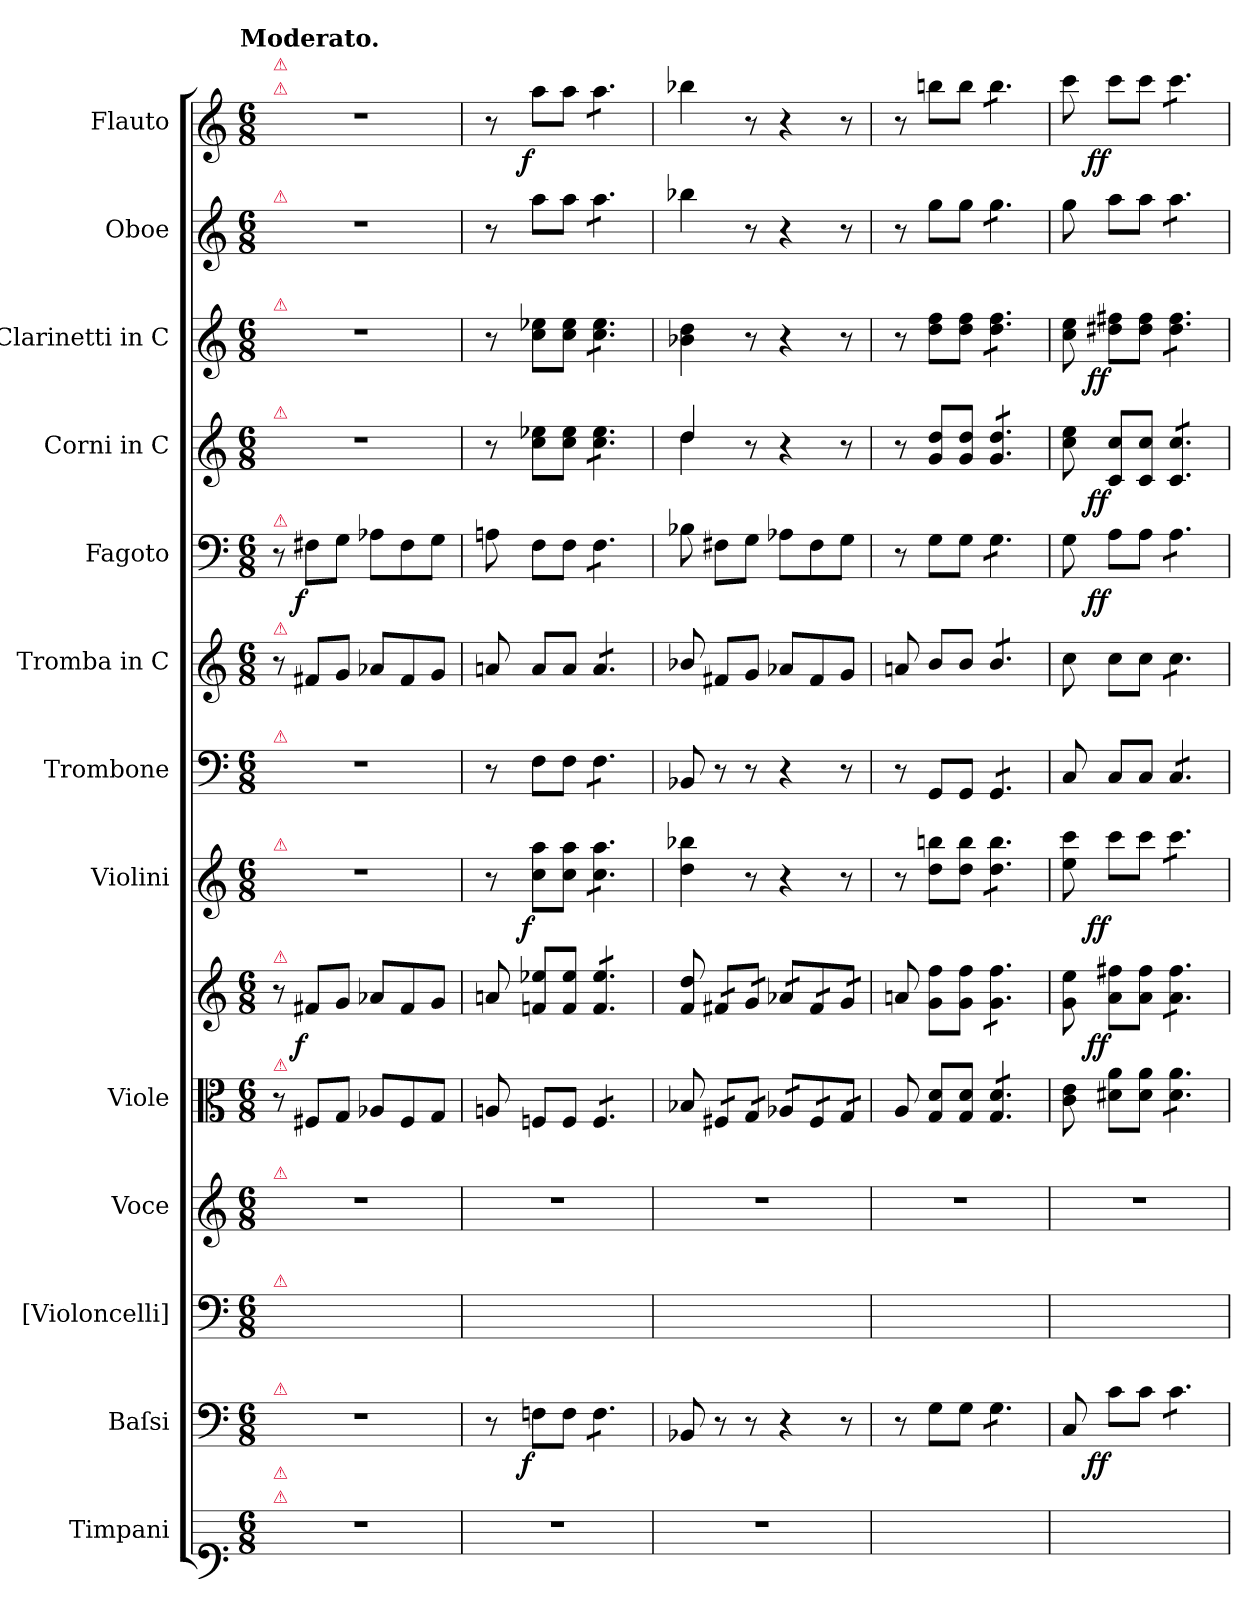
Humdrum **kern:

**kern	**kern	**dynam	**kern	**kern	**kern	**kern	**dynam	**kern	**dynam	**kern	**kern	**kern	**dynam	**kern	**dynam	**kern	**dynam	**kern	**kern	**dynam
*part14	*part13	*part13	*part12	*part11	*part10	*part9	*part9	*part8	*part8	*part7	*part6	*part5	*part5	*part4	*part4	*part3	*part3	*part2	*part1	*part1
*staff14	*staff13	*staff13	*staff12	*staff11	*staff10	*staff9	*staff9	*staff8	*staff8	*staff7	*staff6	*staff5	*staff5	*staff4	*staff4	*staff3	*staff3	*staff2	*staff1	*staff1
*I"Timpani	*I"Baſsi	*	*I"[Violoncelli]	*I"Voce	*I"Viole	*	*	*I"Violini	*	*I"Trombone	*I"Tromba in C	*I"Fagoto	*	*I"Corni in C	*	*I"Clarinetti in C	*	*I"Oboe	*I"Flauto	*
*I'Timp.	*I'B.	*	*I'Vc.	*I'V	*	*	*	*I'Vln	*	*I'Trb	*I'Tr-ba	*I'Fag.	*	*I'C. in C	*	*I'Cl. in C.	*	*I'Ob.	*I'Fl.	*
*clefF1	*clefF4	*	*clefF4	*clefG2	*clefC3	*clefG2	*	*clefG2	*	*clefF4	*clefG2	*clefF4	*	*clefG2	*	*clefG2	*	*clefG2	*clefG2	*
*k[]	*k[]	*	*k[]	*k[]	*k[]	*k[]	*	*k[]	*	*k[]	*k[]	*k[]	*	*k[]	*	*k[]	*	*k[]	*k[]	*
!!LO:TX:omd:t=Moderato.
*M6/8	*M6/8	*	*M6/8	*M6/8	*M6/8	*M6/8	*	*M6/8	*	*M6/8	*M6/8	*M6/8	*	*M6/8	*	*M6/8	*	*M6/8	*M6/8	*
=1	=1	=1	=1	=1	=1	=1	=1	=1	=1	=1	=1	=1	=1	=1	=1	=1	=1	=1	=1	=1
!	!	!	!	!	!	!	!	!	!	!	!	!	!	!	!	!	!	!	!LO:TX:a:color=crimson:t=⚠	!
!	!	!	!	!	!	!	!	!	!	!	!	!	!	!	!	!	!	!	!LO:TX:a:color=crimson:t=⚠	!
!	!	!	!	!	!	!	!	!	!	!	!	!	!	!	!	!	!	!LO:TX:a:color=crimson:t=⚠	!	!
!	!	!	!	!	!	!	!	!	!	!	!	!	!	!	!	!LO:TX:a:color=crimson:t=⚠	!	!	!	!
!	!	!	!	!	!	!	!	!	!	!	!	!	!	!LO:TX:a:color=crimson:t=⚠	!	!	!	!	!	!
!	!	!	!	!	!	!	!	!	!	!	!	!LO:TX:a:color=crimson:t=⚠	!	!	!	!	!	!	!	!
!	!	!	!	!	!	!	!	!	!	!	!LO:TX:a:color=crimson:t=⚠	!	!	!	!	!	!	!	!	!
!	!	!	!	!	!	!	!	!	!	!LO:TX:a:color=crimson:t=⚠	!	!	!	!	!	!	!	!	!	!
!	!	!	!	!	!	!	!	!LO:TX:a:color=crimson:t=⚠	!	!	!	!	!	!	!	!	!	!	!	!
!	!	!	!	!	!	!LO:TX:a:color=crimson:t=⚠	!	!	!	!	!	!	!	!	!	!	!	!	!	!
!	!	!	!	!	!LO:TX:a:color=crimson:t=⚠	!	!	!	!	!	!	!	!	!	!	!	!	!	!	!
!	!	!	!	!LO:TX:a:color=crimson:t=⚠	!	!	!	!	!	!	!	!	!	!	!	!	!	!	!	!
!	!	!	!LO:TX:a:color=crimson:t=⚠	!	!	!	!	!	!	!	!	!	!	!	!	!	!	!	!	!
!	!LO:TX:a:color=crimson:t=⚠	!	!	!	!	!	!	!	!	!	!	!	!	!	!	!	!	!	!	!
!LO:TX:a:color=crimson:t=⚠	!	!	!	!	!	!	!	!	!	!	!	!	!	!	!	!	!	!	!	!
!LO:TX:a:color=crimson:t=⚠	!	!	!	!	!	!	!	!	!	!	!	!	!	!	!	!	!	!	!	!
2.r	2.r	.	2.ryy	2.r	8r	8r	.	2.r	.	2.r	8r	8r	.	2.r	.	2.r	.	2.r	2.r	.
!	!	!	!	!	!	!	!LO:DY:b:rj	!	!	!	!	!	!LO:DY:b:rj	!	!	!	!	!	!	!
.	.	.	.	.	8F#X/L	8f#X/L	f	.	.	.	8f#X/L	8F#X\L	f	.	.	.	.	.	.	.
.	.	.	.	.	8G/J	8g/J	.	.	.	.	8g/J	8G\J	.	.	.	.	.	.	.	.
.	.	.	.	.	8A-X/L	8a-X/L	.	.	.	.	8a-X/L	8A-X\L	.	.	.	.	.	.	.	.
.	.	.	.	.	8F#/	8f#/	.	.	.	.	8f#/	8F#\	.	.	.	.	.	.	.	.
.	.	.	.	.	8G/J	8g/J	.	.	.	.	8g/J	8G\J	.	.	.	.	.	.	.	.
=2	=2	=2	=2	=2	=2	=2	=2	=2	=2	=2	=2	=2	=2	=2	=2	=2	=2	=2	=2	=2
2.r	8r	.	2.ryy	2.r	8An/	8an/	.	8r	.	8r	8an/	8An\	.	8r	.	8r	.	8r	8r	.
!	!	!LO:DY:b:rj	!	!	!	!	!	!	!LO:DY:b:rj	!	!	!	!	!	!	!	!	!	!	!LO:DY:b:rj
.	8Fn\L	f	.	.	8Fn/L	8fn/ 8ee-X/L	.	8cc\ 8aa\L	f	8F\L	8a/L	8F\L	.	8cc\ 8ee-X\L	.	8cc\ 8ee-X\L	.	8aa\L	8aa\L	f
.	8F\J	.	.	.	8F/J	8f/ 8ee-/J	.	8cc\ 8aa\J	.	8F\J	8a/J	8F\J	.	8cc\ 8ee-\J	.	8cc\ 8ee-\J	.	8aa\J	8aa\J	.
*	*tremolo	*	*	*	*	*	*	*	*	*	*	*	*	*	*	*	*	*	*	*
*	*	*	*	*	*tremolo	*	*	*	*	*	*	*	*	*	*	*	*	*	*	*
*	*	*	*	*	*	*tremolo	*	*	*	*	*	*	*	*	*	*	*	*	*	*
*	*	*	*	*	*	*	*	*tremolo	*	*	*	*	*	*	*	*	*	*	*	*
*	*	*	*	*	*	*	*	*	*	*tremolo	*	*	*	*	*	*	*	*	*	*
*	*	*	*	*	*	*	*	*	*	*	*tremolo	*	*	*	*	*	*	*	*	*
*	*	*	*	*	*	*	*	*	*	*	*	*tremolo	*	*	*	*	*	*	*	*
*	*	*	*	*	*	*	*	*	*	*	*	*	*	*tremolo	*	*	*	*	*	*
*	*	*	*	*	*	*	*	*	*	*	*	*	*	*	*	*tremolo	*	*	*	*
*	*	*	*	*	*	*	*	*	*	*	*	*	*	*	*	*	*	*tremolo	*	*
*	*	*	*	*	*	*	*	*	*	*	*	*	*	*	*	*	*	*	*tremolo	*
.	8F\L	.	.	.	8F/L	8f/ 8ee-/L	.	8cc\ 8aa\L	.	8F\L	8a/L	8F\L	.	8cc\ 8ee-\L	.	8cc\ 8ee-\L	.	8aa\L	8aa\L	.
.	8F\	.	.	.	8F/	8f/ 8ee-/	.	8cc\ 8aa\	.	8F\	8a/	8F\	.	8cc\ 8ee-\	.	8cc\ 8ee-\	.	8aa\	8aa\	.
.	8F\J	.	.	.	8F/J	8f/ 8ee-/J	.	8cc\ 8aa\J	.	8F\J	8a/J	8F\J	.	8cc\ 8ee-\J	.	8cc\ 8ee-\J	.	8aa\J	8aa\J	.
*	*	*	*	*	*	*	*	*	*	*	*	*	*	*	*	*	*	*	*Xtremolo	*
*	*	*	*	*	*	*	*	*	*	*	*	*	*	*	*	*	*	*Xtremolo	*	*
*	*	*	*	*	*	*	*	*	*	*	*	*	*	*	*	*Xtremolo	*	*	*	*
*	*	*	*	*	*	*	*	*	*	*	*	*	*	*Xtremolo	*	*	*	*	*	*
*	*	*	*	*	*	*	*	*	*	*	*	*Xtremolo	*	*	*	*	*	*	*	*
*	*	*	*	*	*	*	*	*	*	*	*Xtremolo	*	*	*	*	*	*	*	*	*
*	*	*	*	*	*	*	*	*	*	*Xtremolo	*	*	*	*	*	*	*	*	*	*
*	*	*	*	*	*	*	*	*Xtremolo	*	*	*	*	*	*	*	*	*	*	*	*
*	*	*	*	*	*	*Xtremolo	*	*	*	*	*	*	*	*	*	*	*	*	*	*
*	*	*	*	*	*Xtremolo	*	*	*	*	*	*	*	*	*	*	*	*	*	*	*
*	*Xtremolo	*	*	*	*	*	*	*	*	*	*	*	*	*	*	*	*	*	*	*
=3	=3	=3	=3	=3	=3	=3	=3	=3	=3	=3	=3	=3	=3	=3	=3	=3	=3	=3	=3	=3
*	*	*	*	*	*	*	*	*	*	*	*	*	*	*^	*	*	*	*	*	*
2.r	8BB-X/	.	2.ryy	2.r	8B-X/	8f/ 8dd/	.	4dd\ 4bb-X\	.	8BB-X/	8b-X/	8B-X\	.	4dd/	4dd\	.	4b-X\ 4dd\	.	4bb-X\	4bb-X\	.
*	*	*	*	*	*tremolo	*	*	*	*	*	*	*	*	*	*	*	*	*	*	*	*
*	*	*	*	*	*	*tremolo	*	*	*	*	*	*	*	*	*	*	*	*	*	*	*
.	8r	.	.	.	16F#X/LL	16f#X/LL	.	.	.	8r	8f#X/L	8F#X\L	.	.	.	.	.	.	.	.	.
.	.	.	.	.	16F#X/	16f#X/	.	.	.	.	.	.	.	.	.	.	.	.	.	.	.
.	8r	.	.	.	16G/	16g/	.	8r	.	8r	8g/J	8G\J	.	8r	8rcyy	.	8r	.	8r	8r	.
.	.	.	.	.	16G/JJ	16g/JJ	.	.	.	.	.	.	.	.	.	.	.	.	.	.	.
.	4r	.	.	.	16A-X/LL	16a-X/LL	.	4r	.	4r	8a-X/L	8A-X\L	.	4r	4rcyy	.	4r	.	4r	4r	.
.	.	.	.	.	16A-X/	16a-X/	.	.	.	.	.	.	.	.	.	.	.	.	.	.	.
.	.	.	.	.	16F#/	16f#/	.	.	.	.	8f#/	8F#\	.	.	.	.	.	.	.	.	.
.	.	.	.	.	16F#/	16f#/	.	.	.	.	.	.	.	.	.	.	.	.	.	.	.
.	8r	.	.	.	16G/	16g/	.	8r	.	8r	8g/J	8G\J	.	8r	8rcyy	.	8r	.	8r	8r	.
.	.	.	.	.	16G/JJ	16g/JJ	.	.	.	.	.	.	.	.	.	.	.	.	.	.	.
*	*	*	*	*	*	*Xtremolo	*	*	*	*	*	*	*	*	*	*	*	*	*	*	*
*	*	*	*	*	*Xtremolo	*	*	*	*	*	*	*	*	*	*	*	*	*	*	*	*
*	*	*	*	*	*	*	*	*	*	*	*	*	*	*v	*v	*	*	*	*	*	*
=4	=4	=4	=4	=4	=4	=4	=4	=4	=4	=4	=4	=4	=4	=4	=4	=4	=4	=4	=4	=4
2.ryy	8r	.	2.ryy	2.r	8A/	8an/	.	8r	.	8r	8an/	8r	.	8r	.	8r	.	8r	8r	.
.	8G\L	.	.	.	8G/ 8d/L	8g\ 8ff\L	.	8dd\ 8bbn\L	.	8GG/L	8b/L	8G\L	.	8g/ 8dd/L	.	8dd\ 8ff\L	.	8gg\L	8bbn\L	.
.	8G\J	.	.	.	8G/ 8d/J	8g\ 8ff\J	.	8dd\ 8bb\J	.	8GG/J	8b/J	8G\J	.	8g/ 8dd/J	.	8dd\ 8ff\J	.	8gg\J	8bb\J	.
*	*tremolo	*	*	*	*	*	*	*	*	*	*	*	*	*	*	*	*	*	*	*
*	*	*	*	*	*tremolo	*	*	*	*	*	*	*	*	*	*	*	*	*	*	*
*	*	*	*	*	*	*tremolo	*	*	*	*	*	*	*	*	*	*	*	*	*	*
*	*	*	*	*	*	*	*	*tremolo	*	*	*	*	*	*	*	*	*	*	*	*
*	*	*	*	*	*	*	*	*	*	*tremolo	*	*	*	*	*	*	*	*	*	*
*	*	*	*	*	*	*	*	*	*	*	*tremolo	*	*	*	*	*	*	*	*	*
*	*	*	*	*	*	*	*	*	*	*	*	*tremolo	*	*	*	*	*	*	*	*
*	*	*	*	*	*	*	*	*	*	*	*	*	*	*tremolo	*	*	*	*	*	*
*	*	*	*	*	*	*	*	*	*	*	*	*	*	*	*	*tremolo	*	*	*	*
*	*	*	*	*	*	*	*	*	*	*	*	*	*	*	*	*	*	*tremolo	*	*
*	*	*	*	*	*	*	*	*	*	*	*	*	*	*	*	*	*	*	*tremolo	*
.	8G\L	.	.	.	8G/ 8d/L	8g\ 8ff\L	.	8dd\ 8bb\L	.	8GG/L	8b/L	8G\L	.	8g/ 8dd/L	.	8dd\ 8ff\L	.	8gg\L	8bb\L	.
.	8G\	.	.	.	8G/ 8d/	8g\ 8ff\	.	8dd\ 8bb\	.	8GG/	8b/	8G\	.	8g/ 8dd/	.	8dd\ 8ff\	.	8gg\	8bb\	.
.	8G\J	.	.	.	8G/ 8d/J	8g\ 8ff\J	.	8dd\ 8bb\J	.	8GG/J	8b/J	8G\J	.	8g/ 8dd/J	.	8dd\ 8ff\J	.	8gg\J	8bb\J	.
*	*	*	*	*	*	*	*	*	*	*	*	*	*	*	*	*	*	*	*Xtremolo	*
*	*	*	*	*	*	*	*	*	*	*	*	*	*	*	*	*	*	*Xtremolo	*	*
*	*	*	*	*	*	*	*	*	*	*	*	*	*	*	*	*Xtremolo	*	*	*	*
*	*	*	*	*	*	*	*	*	*	*	*	*	*	*Xtremolo	*	*	*	*	*	*
*	*	*	*	*	*	*	*	*	*	*	*	*Xtremolo	*	*	*	*	*	*	*	*
*	*	*	*	*	*	*	*	*	*	*	*Xtremolo	*	*	*	*	*	*	*	*	*
*	*	*	*	*	*	*	*	*	*	*Xtremolo	*	*	*	*	*	*	*	*	*	*
*	*	*	*	*	*	*	*	*Xtremolo	*	*	*	*	*	*	*	*	*	*	*	*
*	*	*	*	*	*	*Xtremolo	*	*	*	*	*	*	*	*	*	*	*	*	*	*
*	*	*	*	*	*Xtremolo	*	*	*	*	*	*	*	*	*	*	*	*	*	*	*
*	*Xtremolo	*	*	*	*	*	*	*	*	*	*	*	*	*	*	*	*	*	*	*
=5	=5	=5	=5	=5	=5	=5	=5	=5	=5	=5	=5	=5	=5	=5	=5	=5	=5	=5	=5	=5
2.ryy	8C/	.	2.ryy	2.r	8c\ 8e\	8g\ 8ee\	.	8ee\ 8ccc\	.	8C/	8cc\	8G\	.	8cc\ 8ee\	.	8cc\ 8ee\	.	8gg\	8ccc\	.
!	!	!LO:DY:b:rj	!	!	!	!	!LO:DY:b:rj	!	!LO:DY:b:rj	!	!	!	!LO:DY:b:rj	!	!LO:DY:b:rj	!	!LO:DY:b:rj	!	!	!LO:DY:b:rj
.	8c\L	ff	.	.	8d#X\ 8a\L	8a\ 8ff#X\L	ff	8ccc\L	ff	8C/L	8cc\L	8A\L	ff	8c/ 8cc/L	ff	8dd#X\ 8ff#X\L	ff	8aa\L	8ccc\L	ff
.	8c\J	.	.	.	8d#\ 8a\J	8a\ 8ff#\J	.	8ccc\J	.	8C/J	8cc\J	8A\J	.	8c/ 8cc/J	.	8dd#\ 8ff#\J	.	8aa\J	8ccc\J	.
*	*tremolo	*	*	*	*	*	*	*	*	*	*	*	*	*	*	*	*	*	*	*
*	*	*	*	*	*tremolo	*	*	*	*	*	*	*	*	*	*	*	*	*	*	*
*	*	*	*	*	*	*tremolo	*	*	*	*	*	*	*	*	*	*	*	*	*	*
*	*	*	*	*	*	*	*	*tremolo	*	*	*	*	*	*	*	*	*	*	*	*
*	*	*	*	*	*	*	*	*	*	*tremolo	*	*	*	*	*	*	*	*	*	*
*	*	*	*	*	*	*	*	*	*	*	*tremolo	*	*	*	*	*	*	*	*	*
*	*	*	*	*	*	*	*	*	*	*	*	*tremolo	*	*	*	*	*	*	*	*
*	*	*	*	*	*	*	*	*	*	*	*	*	*	*tremolo	*	*	*	*	*	*
*	*	*	*	*	*	*	*	*	*	*	*	*	*	*	*	*tremolo	*	*	*	*
*	*	*	*	*	*	*	*	*	*	*	*	*	*	*	*	*	*	*tremolo	*	*
*	*	*	*	*	*	*	*	*	*	*	*	*	*	*	*	*	*	*	*tremolo	*
.	8c\L	.	.	.	8d#\ 8a\L	8a\ 8ff#\L	.	8ccc\L	.	8C/L	8cc\L	8A\L	.	8c/ 8cc/L	.	8dd#\ 8ff#\L	.	8aa\L	8ccc\L	.
.	8c\	.	.	.	8d#\ 8a\	8a\ 8ff#\	.	8ccc\	.	8C/	8cc\	8A\	.	8c/ 8cc/	.	8dd#\ 8ff#\	.	8aa\	8ccc\	.
.	8c\J	.	.	.	8d#\ 8a\J	8a\ 8ff#\J	.	8ccc\J	.	8C/J	8cc\J	8A\J	.	8c/ 8cc/J	.	8dd#\ 8ff#\J	.	8aa\J	8ccc\J	.
*	*	*	*	*	*	*	*	*	*	*	*	*	*	*	*	*	*	*	*Xtremolo	*
*	*	*	*	*	*	*	*	*	*	*	*	*	*	*	*	*	*	*Xtremolo	*	*
*	*	*	*	*	*	*	*	*	*	*	*	*	*	*	*	*Xtremolo	*	*	*	*
*	*	*	*	*	*	*	*	*	*	*	*	*	*	*Xtremolo	*	*	*	*	*	*
*	*	*	*	*	*	*	*	*	*	*	*	*Xtremolo	*	*	*	*	*	*	*	*
*	*	*	*	*	*	*	*	*	*	*	*Xtremolo	*	*	*	*	*	*	*	*	*
*	*	*	*	*	*	*	*	*	*	*Xtremolo	*	*	*	*	*	*	*	*	*	*
*	*	*	*	*	*	*	*	*Xtremolo	*	*	*	*	*	*	*	*	*	*	*	*
*	*	*	*	*	*	*Xtremolo	*	*	*	*	*	*	*	*	*	*	*	*	*	*
*	*	*	*	*	*Xtremolo	*	*	*	*	*	*	*	*	*	*	*	*	*	*	*
*	*Xtremolo	*	*	*	*	*	*	*	*	*	*	*	*	*	*	*	*	*	*	*
=	=	=	=	=	=	=	=	=	=	=	=	=	=	=	=	=	=	=	=	=
*-	*-	*-	*-	*-	*-	*-	*-	*-	*-	*-	*-	*-	*-	*-	*-	*-	*-	*-	*-	*-
